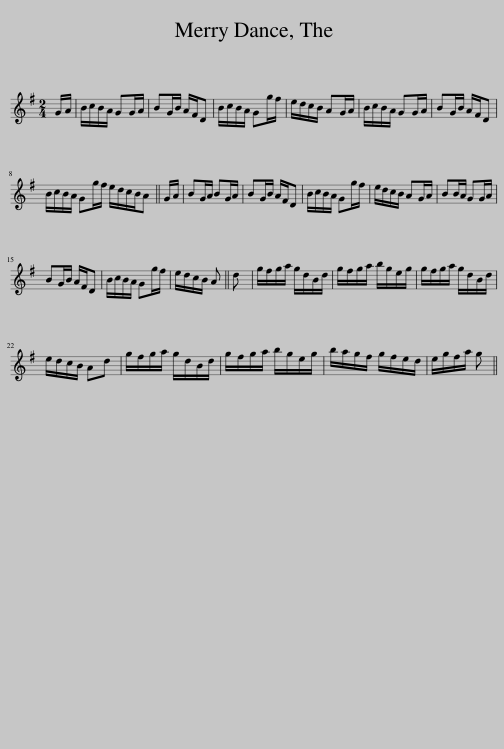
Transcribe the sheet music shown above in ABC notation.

X:1
L:1/8
M:2/4
I:linebreak $
K:G
V:1 treble
V:1
 G/A/ | B/c/B/A/ GG/A/ | BG/B/ A/F/D | B/c/B/A/ Gg/f/ | e/d/c/B/ AG/A/ | %5
 B/c/B/A/ GG/A/ | BG/B/ A/F/D |$ B/c/B/A/ Gg/f/ e/d/c/B/A || G/A/ | BG/A/ BG/A/ | %10
 BG/B/ A/F/D | B/c/B/A/ Gg/f/ | e/d/c/B/ AG/A/ | BB/A/ GG/A/ |$ BG/B/ A/F/D | %15
 B/c/B/A/ Gg/f/ | e/d/c/B/ A || d | g/f/g/a/ g/d/B/d/ | g/f/g/a/ b/g/e/g/ | %20
 g/f/g/a/ g/d/B/d/ |$ e/d/c/B/ Ad | g/f/g/a/ g/d/B/d/ | g/f/g/a/ b/g/e/g/ | b/a/g/f/ g/f/e/d/ | %25
 e/g/f/a/ g || %26
